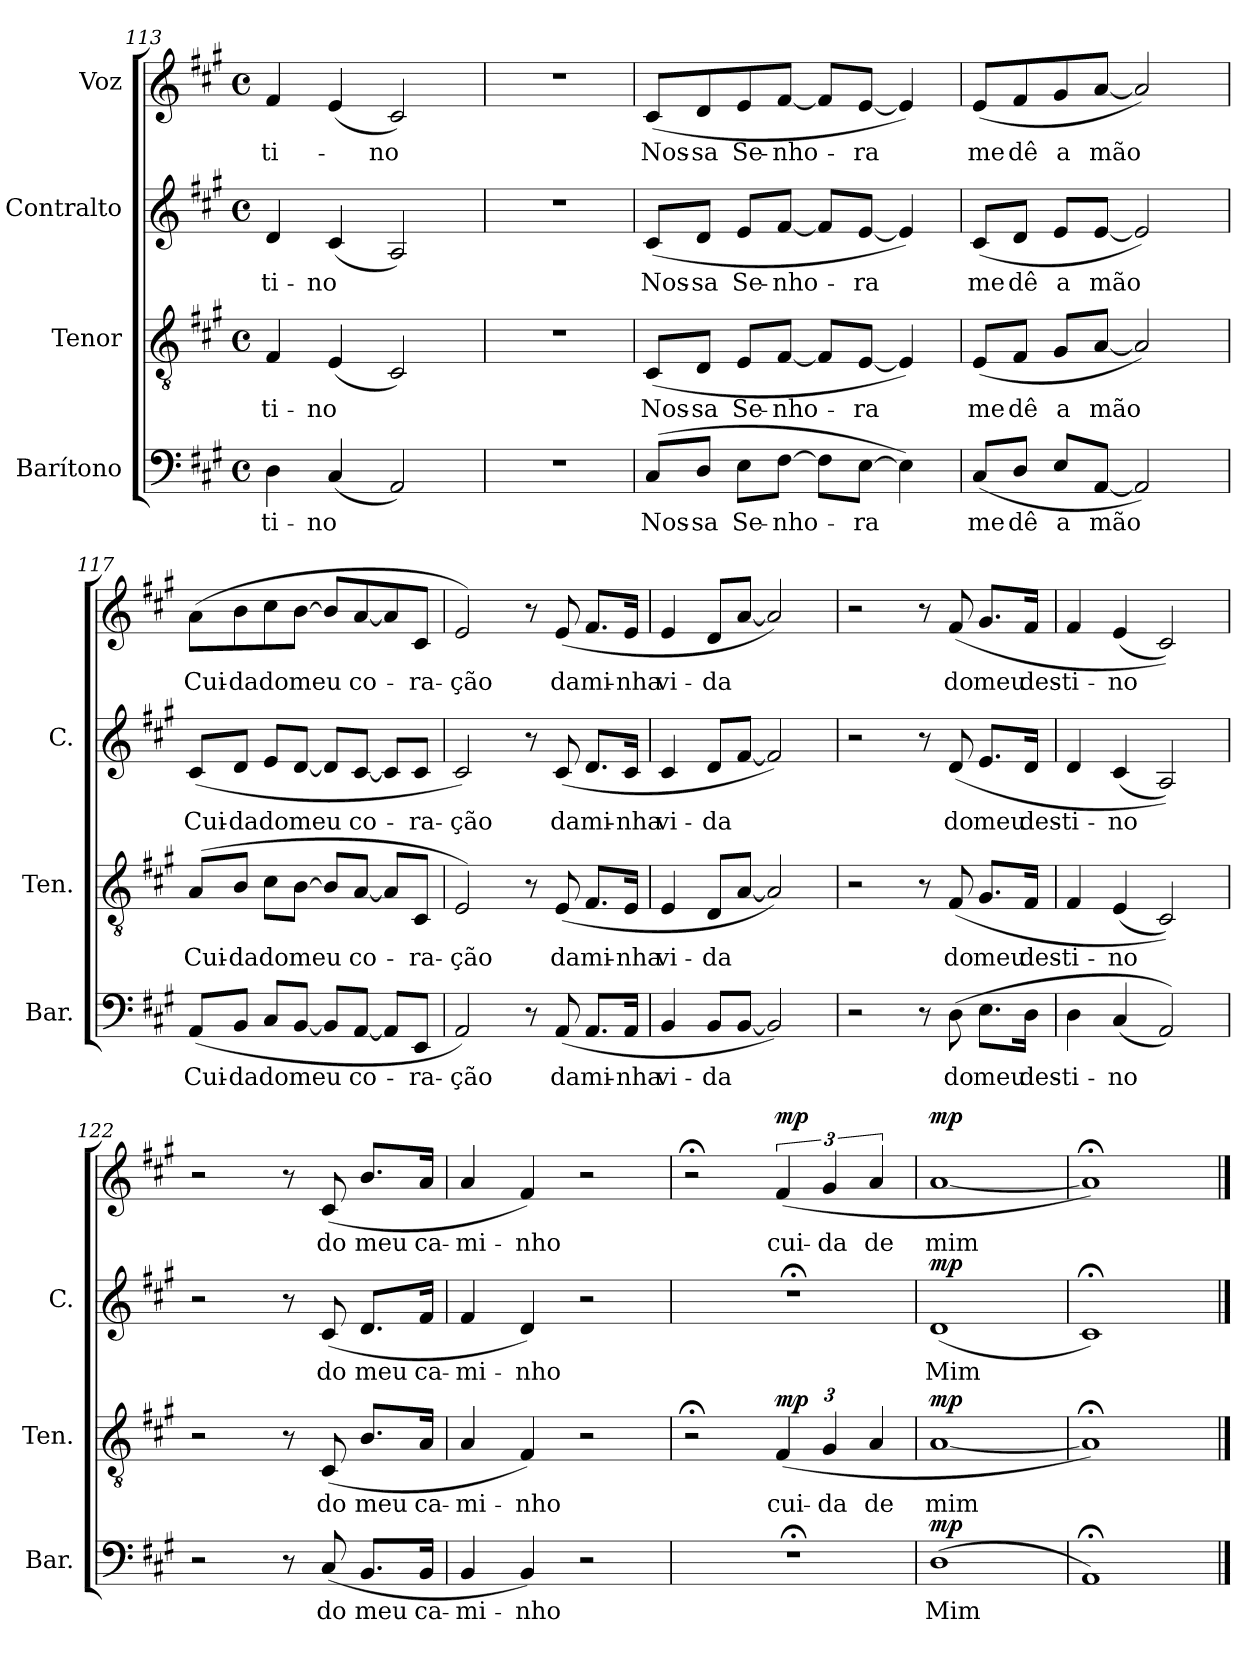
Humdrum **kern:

**kern	**text	**dynam	**kern	**text	**dynam	**kern	**text	**dynam	**kern	**text	**dynam
*part4	*part4	*part4	*part3	*part3	*part3	*part2	*part2	*part2	*part1	*part1	*part1
*staff4	*staff4	*staff4	*staff3	*staff3	*staff3	*staff2	*staff2	*staff2	*staff1	*staff1	*staff1
*I"Barítono	*	*	*I"Tenor	*	*	*I"Contralto	*	*	*I"Voz	*	*
*I'Bar.	*	*	*I'Ten.	*	*	*I'C.	*	*	*	*	*
*clefF4	*	*	*clefGv2	*	*	*clefG2	*	*	*clefG2	*	*
*k[f#c#g#]	*	*	*k[f#c#g#]	*	*	*k[f#c#g#]	*	*	*k[f#c#g#]	*	*
*M4/4	*	*	*M4/4	*	*	*M4/4	*	*	*M4/4	*	*
*met(c)	*	*	*met(c)	*	*	*met(c)	*	*	*met(c)	*	*
=113	=113	=113	=113	=113	=113	=113	=113	=113	=113	=113	=113
!	!	!	!	!	!	!	!	!	!	!LO:LY:b	!
4D\	-ti-	.	4F#/	-ti-	.	4d/	-ti-	.	4f#/	-ti-	.
(<4C#/	-no	.	(<4E/	-no	.	(<4c#/	-no	.	(<4e/	.	.
!	!	!	!	!	!	!	!	!	!	!LO:LY:b	!
2AA/)	.	.	2C#/)	.	.	2A/)	.	.	2c#/)	-no	.
=114	=114	=114	=114	=114	=114	=114	=114	=114	=114	=114	=114
1r	.	.	1r	.	.	1r	.	.	1r	.	.
!!LO:LB:g=z
=115	=115	=115	=115	=115	=115	=115	=115	=115	=115	=115	=115
!	!	!	!	!	!	!	!	!	!	!LO:LY:b	!
(>8C#/L	Nos-	.	(<8C#/L	Nos-	.	(<8c#/L	Nos-	.	(<8c#/L	Nos-	.
!	!	!	!	!	!	!	!	!	!	!LO:LY:b	!
8D/J	-sa	.	8D/J	-sa	.	8d/J	-sa	.	8d/	-sa	.
!	!	!	!	!	!	!	!	!	!	!LO:LY:b	!
8E\L	Se-	.	8E/L	Se-	.	8e/L	Se-	.	8e/	Se-	.
!	!	!	!	!	!	!	!	!	!	!LO:LY:b	!
[8F#\J	-nho-	.	[8F#/J	-nho-	.	[8f#/J	-nho-	.	[8f#/J	-nho-	.
8F#\L]	.	.	8F#/L]	.	.	8f#/L]	.	.	8f#/L]	.	.
!	!	!	!	!	!	!	!	!	!	!LO:LY:b	!
[8E\J	-ra	.	[8E/J	-ra	.	[8e/J	-ra	.	[8e/J	-ra	.
4E\])	.	.	4E/])	.	.	4e/])	.	.	4e/])	.	.
=116	=116	=116	=116	=116	=116	=116	=116	=116	=116	=116	=116
!	!	!	!	!	!	!	!	!	!	!LO:LY:b	!
(>8C#/L	me	.	(<8E/L	me	.	(<8c#/L	me	.	(<8e/L	me	.
!	!	!	!	!	!	!	!	!	!	!LO:LY:b	!
8D/J	dê	.	8F#/J	dê	.	8d/J	dê	.	8f#/	dê	.
!	!	!	!	!	!	!	!	!	!	!LO:LY:b	!
8E/L	a	.	8G#/L	a	.	8e/L	a	.	8g#/	a	.
!	!	!	!	!	!	!	!	!	!	!LO:LY:b	!
[8AA/J	mão	.	[8A/J	mão	.	[8e/J	mão	.	[8a/J	mão	.
2AA/])	.	.	2A/])	.	.	2e/])	.	.	2a/])	.	.
=117	=117	=117	=117	=117	=117	=117	=117	=117	=117	=117	=117
!	!	!	!	!	!	!	!	!	!	!LO:LY:b	!
(<8AA/L	Cui-	.	(>8A/L	Cui-	.	(<8c#/L	Cui-	.	(>8a\L	Cui-	.
!	!	!	!	!	!	!	!	!	!	!LO:LY:b	!
8BB/J	-da	.	8B/J	-da	.	8d/J	-da	.	8b\	-da	.
!	!	!	!	!	!	!	!	!	!	!LO:LY:b	!
8C#/L	do	.	8c#\L	do	.	8e/L	do	.	8cc#\	do	.
!	!	!	!	!	!	!	!	!	!	!LO:LY:b	!
[8BB/J	meu	.	[8B\J	meu	.	[8d/J	meu	.	[8b\J	meu	.
8BB/L]	.	.	8B/L]	.	.	8d/L]	.	.	8b/L]	.	.
!	!	!	!	!	!	!	!	!	!	!LO:LY:b	!
[8AA/J	co-	.	[8A/J	co-	.	[8c#/J	co-	.	[8a/	co-	.
8AA/L]	.	.	8A/L]	.	.	8c#/L]	.	.	8a/]	.	.
!	!	!	!	!	!	!	!	!	!	!LO:LY:b	!
8EE/J	-ra-	.	8C#/J	-ra-	.	8c#/J	-ra-	.	8c#/J	-ra-	.
=118	=118	=118	=118	=118	=118	=118	=118	=118	=118	=118	=118
!	!	!	!	!	!	!	!	!	!	!LO:LY:b	!
2AA/)	-ção	.	2E/)	-ção	.	2c#/)	-ção	.	2e/)	-ção	.
8r	.	.	8r	.	.	8r	.	.	8r	.	.
!	!	!	!	!	!	!	!	!	!	!LO:LY:b	!
(<8AA/	da	.	(<8E/	da	.	(<8c#/	da	.	(<8e/	da	.
!	!	!	!	!	!	!	!	!	!	!LO:LY:b	!
8.AA/L	mi-	.	8.F#/L	mi-	.	8.d/L	mi-	.	8.f#/L	mi-	.
!	!	!	!	!	!	!	!	!	!	!LO:LY:b	!
16AA/Jk	-nha	.	16E/Jk	-nha	.	16c#/Jk	-nha	.	16e/Jk	-nha	.
=119	=119	=119	=119	=119	=119	=119	=119	=119	=119	=119	=119
!	!	!	!	!	!	!	!	!	!	!LO:LY:b	!
4BB/	vi-	.	4E/	vi-	.	4c#/	vi-	.	4e/	vi-	.
!	!	!	!	!	!	!	!	!	!	!LO:LY:b	!
8BB/L	-da	.	8D/L	-da	.	8d/L	-da	.	8d/L	-da	.
[8BB/J	.	.	[8A/J	.	.	[8f#/J	.	.	[8a/J	.	.
2BB/])	.	.	2A/])	.	.	2f#/])	.	.	2a/])	.	.
=120	=120	=120	=120	=120	=120	=120	=120	=120	=120	=120	=120
2r	.	.	2r	.	.	2r	.	.	2r	.	.
8r	.	.	8r	.	.	8r	.	.	8r	.	.
!	!	!	!	!	!	!	!	!	!	!LO:LY:b	!
(>8D\	do	.	(<8F#/	do	.	(<8d/	do	.	(<8f#/	do	.
!	!	!	!	!	!	!	!	!	!	!LO:LY:b	!
8.E\L	meu	.	8.G#/L	meu	.	8.e/L	meu	.	8.g#/L	meu	.
!	!	!	!	!	!	!	!	!	!	!LO:LY:b	!
16D\Jk	des-	.	16F#/Jk	des-	.	16d/Jk	des-	.	16f#/Jk	des-	.
!!LO:LB:g=z
=121	=121	=121	=121	=121	=121	=121	=121	=121	=121	=121	=121
!	!	!	!	!	!	!	!	!	!	!LO:LY:b	!
4D\	-ti-	.	4F#/	-ti-	.	4d/	-ti-	.	4f#/	-ti-	.
!	!	!	!	!	!	!	!	!	!	!LO:LY:b	!
(<4C#/	-no	.	(<4E/	-no	.	(<4c#/	-no	.	(<4e/	-no	.
2AA/))	.	.	2C#/))	.	.	2A/))	.	.	2c#/))	.	.
=122	=122	=122	=122	=122	=122	=122	=122	=122	=122	=122	=122
2r	.	.	2r	.	.	2r	.	.	2r	.	.
8r	.	.	8r	.	.	8r	.	.	8r	.	.
!	!	!	!	!	!	!	!	!	!	!LO:LY:b	!
(<8C#/	do	.	(>8C#/	do	.	(<8c#/	do	.	(<8c#/	do	.
!	!	!	!	!	!	!	!	!	!	!LO:LY:b	!
8.BB/L	meu	.	8.B/L	meu	.	8.d/L	meu	.	8.b/L	meu	.
!	!	!	!	!	!	!	!	!	!	!LO:LY:b	!
16BB/Jk	ca-	.	16A/Jk	ca-	.	16f#/Jk	ca-	.	16a/Jk	ca-	.
=123	=123	=123	=123	=123	=123	=123	=123	=123	=123	=123	=123
!	!	!	!	!	!	!	!	!	!	!LO:LY:b	!
4BB/	-mi-	.	4A/	-mi-	.	4f#/	-mi-	.	4a/	-mi-	.
!	!	!	!	!	!	!	!	!	!	!LO:LY:b	!
4BB/)	-nho	.	4F#/)	-nho	.	4d/)	-nho	.	4f#/)	-nho	.
2r	.	.	2r	.	.	2r	.	.	2r	.	.
=124	=124	=124	=124	=124	=124	=124	=124	=124	=124	=124	=124
1r;<	.	.	2r;<	.	.	1r;<	.	.	2r;<	.	.
*	*	*	*Xbrackettup	*	*	*	*	*	*	*	*
!	!	!	!	!	!LO:DY:a	!	!	!	!	!LO:LY:b	!LO:DY:a
.	.	.	(>6F#/	cui-	mp	.	.	.	(>6f#/	cui-	mp
!	!	!	!	!	!	!	!	!	!	!LO:LY:b	!
.	.	.	6G#/	-da	.	.	.	.	6g#/	-da	.
!	!	!	!	!	!	!	!	!	!	!LO:LY:b	!
.	.	.	6A/	de	.	.	.	.	6a/	de	.
=125	=125	=125	=125	=125	=125	=125	=125	=125	=125	=125	=125
!	!	!LO:DY:b	!	!	!LO:DY:a	!	!	!LO:DY:a	!	!LO:LY:b	!LO:DY:a
(>1D	Mim	mp	[1A	mim	mp	(<1d	Mim	mp	[1a	mim	mp
=126	=126	=126	=126	=126	=126	=126	=126	=126	=126	=126	=126
1AA;<)	.	.	1A;<])	.	.	1c#;<)	.	.	1a;<])	.	.
==	==	==	==	==	==	==	==	==	==	==	==
*-	*-	*-	*-	*-	*-	*-	*-	*-	*-	*-	*-
